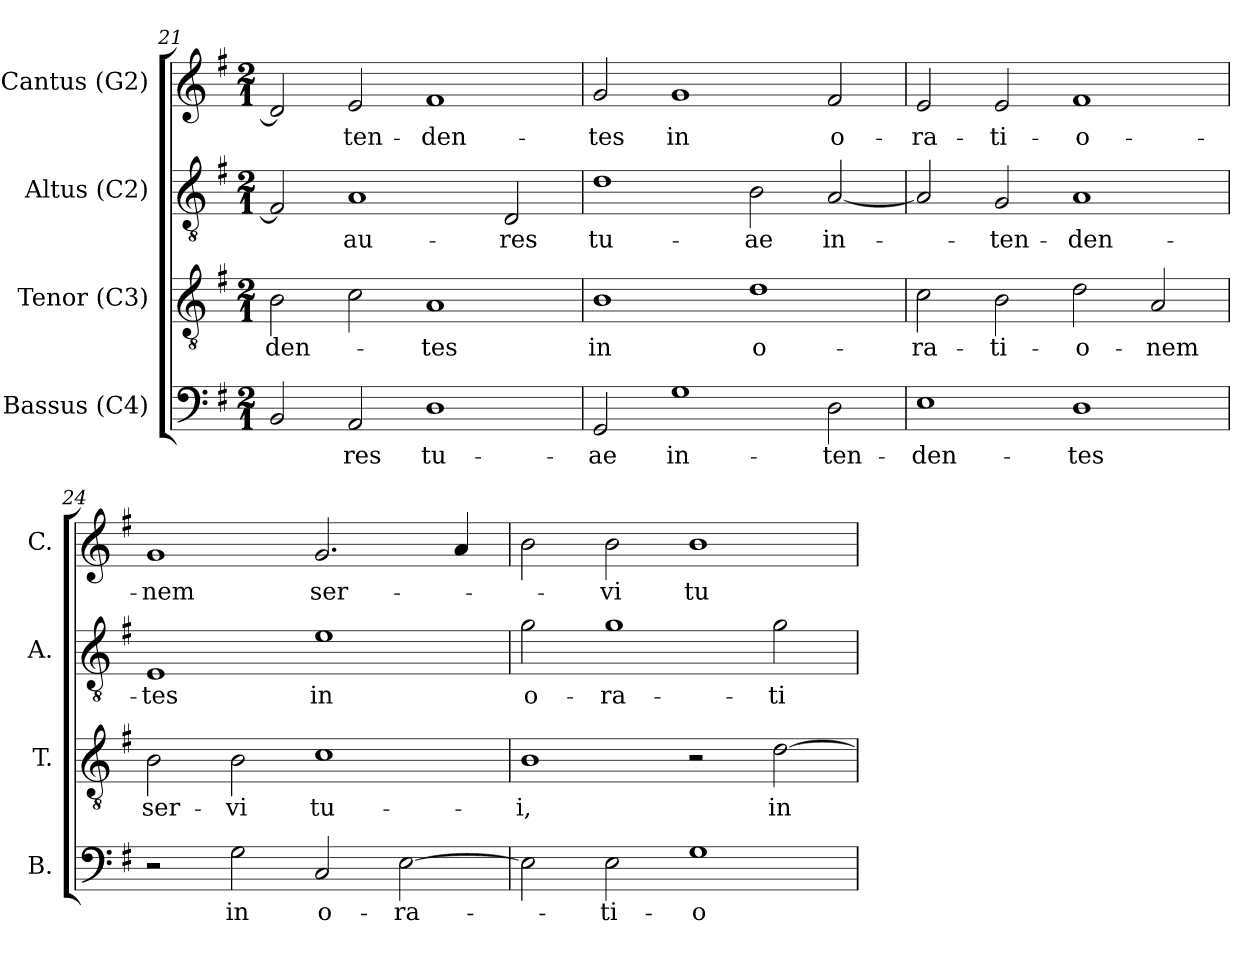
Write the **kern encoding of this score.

**kern	**text	**kern	**text	**kern	**text	**kern	**text
*part4	*part4	*part3	*part3	*part2	*part2	*part1	*part1
*staff4	*staff4	*staff3	*staff3	*staff2	*staff2	*staff1	*staff1
*I"Bassus (C4)	*	*I"Tenor (C3)	*	*I"Altus (C2)	*	*I"Cantus (G2)	*
*I'B.	*	*I'T.	*	*I'A.	*	*I'C.	*
*clefF4	*	*clefGv2	*	*clefGv2	*	*clefG2	*
*	*	*ITrd7c12	*	*ITrd7c12	*	*	*
*k[f#]	*	*k[f#]	*	*k[f#]	*	*k[f#]	*
*G:	*	*G:	*	*G:	*	*G:	*
*M2/1	*	*M2/1	*	*M2/1	*	*M2/1	*
=21	=21	=21	=21	=21	=21	=21	=21
!	!	!	!LO:LY:b:color=#000000	!	!	!	!
2BBi/	.	2BBi\	-den-	2FF#i/]	.	2di/]	.
!	!LO:LY:b:color=#000000	!	!	!	!	!	!
!	!	!	!	!	!LO:LY:b:color=#000000	!	!
!	!	!	!	!	!	!	!LO:LY:b:color=#000000
2AAi/	-res	2Ci\	.	1AAi	au-	2ei/	-ten-
!	!LO:LY:b:color=#000000	!	!	!	!	!	!
!	!	!	!LO:LY:b:color=#000000	!	!	!	!
!	!	!	!	!	!	!	!LO:LY:b:color=#000000
1Di	tu-	1AAi	-tes	.	.	1f#i	-den-
!	!	!	!	!	!LO:LY:b:color=#000000	!	!
.	.	.	.	2DDi/	-res	.	.
=22	=22	=22	=22	=22	=22	=22	=22
!	!LO:LY:b:color=#000000	!	!	!	!	!	!
!	!	!	!LO:LY:b:color=#000000	!	!	!	!
!	!	!	!	!	!LO:LY:b:color=#000000	!	!
!	!	!	!	!	!	!	!LO:LY:b:color=#000000
2GGi/	-ae	1BBi	in	1Di	tu-	2gi/	-tes
!	!LO:LY:b:color=#000000	!	!	!	!	!	!
!	!	!	!	!	!	!	!LO:LY:b:color=#000000
1Gi	in-	.	.	.	.	1gi	in
!	!	!	!LO:LY:b:color=#000000	!	!	!	!
!	!	!	!	!	!LO:LY:b:color=#000000	!	!
.	.	1Di	o-	2BBi\	-ae	.	.
!	!LO:LY:b:color=#000000	!	!	!	!	!	!
!	!	!	!	!	!LO:LY:b:color=#000000	!	!
!	!	!	!	!	!	!	!LO:LY:b:color=#000000
2Di\	-ten-	.	.	[2AAi/	in-	2f#i/	o-
!!LO:LB:g=z
=23	=23	=23	=23	=23	=23	=23	=23
!	!LO:LY:b:color=#000000	!	!	!	!	!	!
!	!	!	!LO:LY:b:color=#000000	!	!	!	!
!	!	!	!	!	!	!	!LO:LY:b:color=#000000
1Ei	-den-	2Ci\	-ra-	2AAi/]	.	2ei/	-ra-
!	!	!	!LO:LY:b:color=#000000	!	!	!	!
!	!	!	!	!	!LO:LY:b:color=#000000	!	!
!	!	!	!	!	!	!	!LO:LY:b:color=#000000
.	.	2BBi\	-ti-	2GGi/	-ten-	2ei/	-ti-
!	!LO:LY:b:color=#000000	!	!	!	!	!	!
!	!	!	!LO:LY:b:color=#000000	!	!	!	!
!	!	!	!	!	!LO:LY:b:color=#000000	!	!
!	!	!	!	!	!	!	!LO:LY:b:color=#000000
1Di	-tes	2Di\	-o-	1AAi	-den-	1f#i	-o-
!	!	!	!LO:LY:b:color=#000000	!	!	!	!
.	.	2AAi/	-nem	.	.	.	.
=24	=24	=24	=24	=24	=24	=24	=24
!	!	!	!LO:LY:b:color=#000000	!	!	!	!
!	!	!	!	!	!LO:LY:b:color=#000000	!	!
!	!	!	!	!	!	!	!LO:LY:b:color=#000000
2r	.	2BBi\	ser-	1EEi	-tes	1gi	-nem
!	!LO:LY:b:color=#000000	!	!	!	!	!	!
!	!	!	!LO:LY:b:color=#000000	!	!	!	!
2Gi\	in	2BBi\	-vi	.	.	.	.
!	!LO:LY:b:color=#000000	!	!	!	!	!	!
!	!	!	!LO:LY:b:color=#000000	!	!	!	!
!	!	!	!	!	!LO:LY:b:color=#000000	!	!
!	!	!	!	!	!	!	!LO:LY:b:color=#000000
2Ci/	o-	1Ci	tu-	1Ei	in	2.gi/	ser-
!	!LO:LY:b:color=#000000	!	!	!	!	!	!
[2Ei\	-ra-	.	.	.	.	.	.
.	.	.	.	.	.	4ai/	.
=25	=25	=25	=25	=25	=25	=25	=25
!	!	!	!LO:LY:b:color=#000000	!	!	!	!
!	!	!	!	!	!LO:LY:b:color=#000000	!	!
2Ei\]	.	1BBi	-i,	2Gi\	o-	2bi\	.
!	!LO:LY:b:color=#000000	!	!	!	!	!	!
!	!	!	!	!	!LO:LY:b:color=#000000	!	!
!	!	!	!	!	!	!	!LO:LY:b:color=#000000
2Ei\	-ti-	.	.	1Gi	-ra-	2bi\	-vi
!	!LO:LY:b:color=#000000	!	!	!	!	!	!
!	!	!	!	!	!	!	!LO:LY:b:color=#000000
1Gi	-o-	2r	.	.	.	1bi	tu-
!	!	!	!LO:LY:b:color=#000000	!	!	!	!
!	!	!	!	!	!LO:LY:b:color=#000000	!	!
.	.	[2Di\	in	2Gi\	-ti-	.	.
=	=	=	=	=	=	=	=
*-	*-	*-	*-	*-	*-	*-	*-
